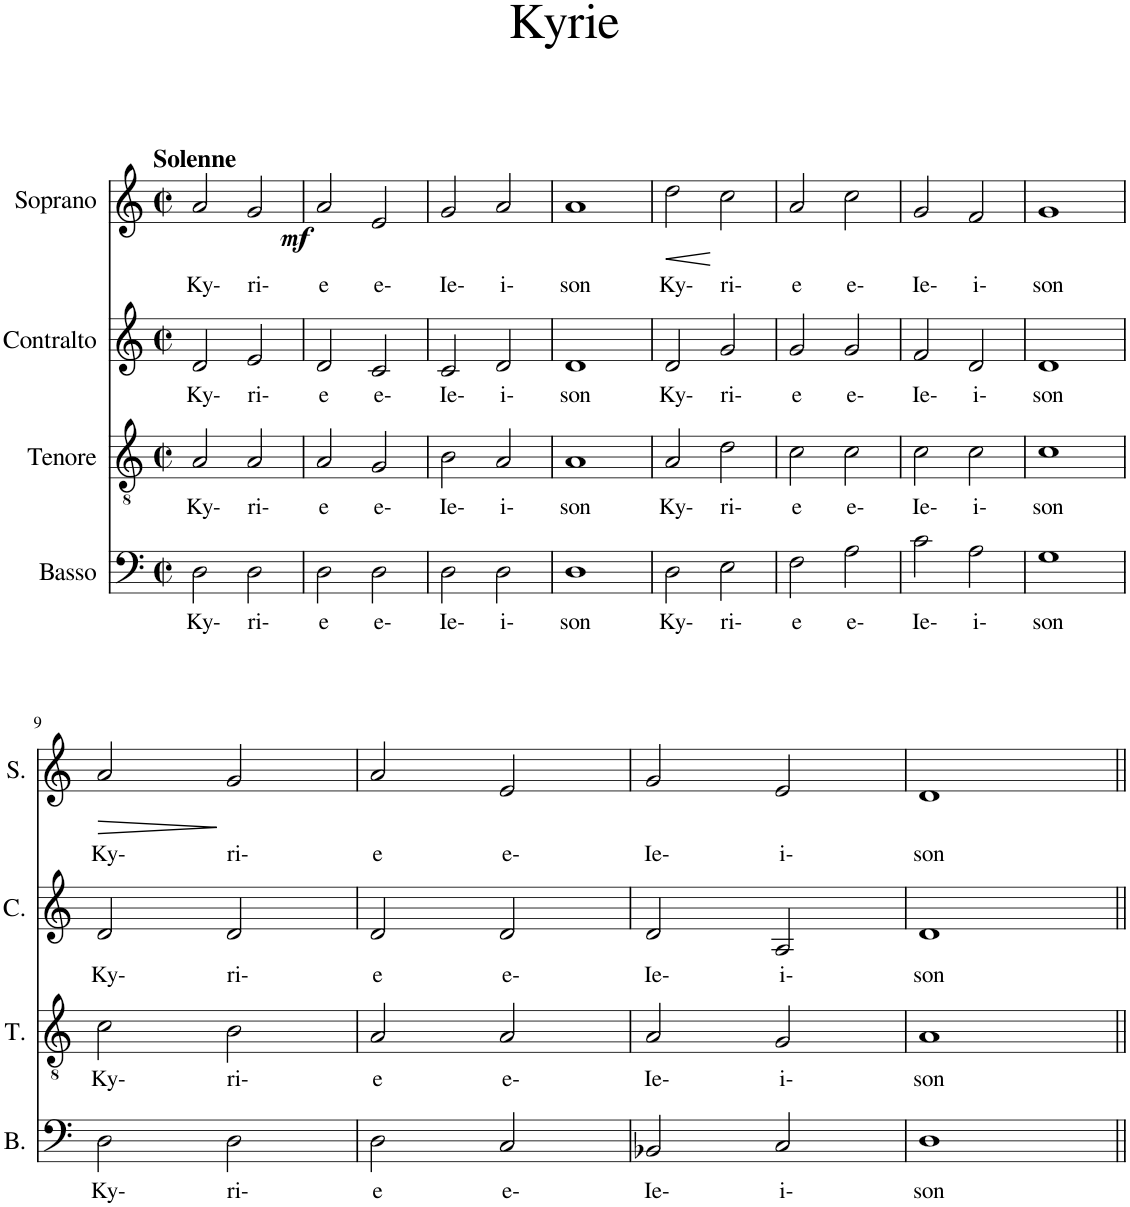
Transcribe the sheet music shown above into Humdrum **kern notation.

**kern	**text	**kern	**text	**kern	**text	**kern	**text	**dynam
*part4	*part4	*part3	*part3	*part2	*part2	*part1	*part1	*part1
*staff4	*staff4	*staff3	*staff3	*staff2	*staff2	*staff1	*staff1	*staff1
*I"Basso	*	*I"Tenore	*	*I"Contralto	*	*I"Soprano	*	*
*I'B.	*	*I'T.	*	*I'C.	*	*I'S.	*	*
*clefF4	*	*clefGv2	*	*clefG2	*	*clefG2	*	*
*k[]	*	*k[]	*	*k[]	*	*k[]	*	*
*M4/4	*	*M4/4	*	*M4/4	*	*M4/4	*	*
*met(c|)	*	*met(c|)	*	*met(c|)	*	*met(c|)	*	*
=1	=1	=1	=1	=1	=1	=1	=1	=1
!	!	!	!	!	!	!LO:TX:a:B:t=Solenne	!	!
!	!LO:LY:b	!	!LO:LY:b	!	!LO:LY:b	!	!LO:LY:b	!LO:DY:b
2D\	Ky-	2A/	Ky-	2d/	Ky-	2a/	Ky-	mf
!	!LO:LY:b	!	!LO:LY:b	!	!LO:LY:b	!	!LO:LY:b	!
2D\	ri-	2A/	ri-	2e/	ri-	2g/	ri-	.
=2	=2	=2	=2	=2	=2	=2	=2	=2
!	!LO:LY:b	!	!LO:LY:b	!	!LO:LY:b	!	!LO:LY:b	!
2D\	e	2A/	e	2d/	e	2a/	e	.
!	!LO:LY:b	!	!LO:LY:b	!	!LO:LY:b	!	!LO:LY:b	!
2D\	e-	2G/	e-	2c/	e-	2e/	e-	.
=3	=3	=3	=3	=3	=3	=3	=3	=3
!	!LO:LY:b	!	!LO:LY:b	!	!LO:LY:b	!	!LO:LY:b	!
2D\	Ie-	2B\	Ie-	2c/	Ie-	2g/	Ie-	.
!	!LO:LY:b	!	!LO:LY:b	!	!LO:LY:b	!	!LO:LY:b	!
2D\	i-	2A/	i-	2d/	i-	2a/	i-	.
=4	=4	=4	=4	=4	=4	=4	=4	=4
!	!LO:LY:b	!	!LO:LY:b	!	!LO:LY:b	!	!LO:LY:b	!
1D	son	1A	son	1d	son	1a	son	.
=5	=5	=5	=5	=5	=5	=5	=5	=5
!	!LO:LY:b	!	!LO:LY:b	!	!LO:LY:b	!	!LO:LY:b	!LO:HP:b
2D\	Ky-	2A/	Ky-	2d/	Ky-	2dd\	Ky-	<
!	!LO:LY:b	!	!LO:LY:b	!	!LO:LY:b	!	!LO:LY:b	!
2E\	ri-	2d\	ri-	2g/	ri-	2cc\	ri-	[
=6	=6	=6	=6	=6	=6	=6	=6	=6
!	!LO:LY:b	!	!LO:LY:b	!	!LO:LY:b	!	!LO:LY:b	!
2F\	e	2c\	e	2g/	e	2a/	e	.
!	!LO:LY:b	!	!LO:LY:b	!	!LO:LY:b	!	!LO:LY:b	!
2A\	e-	2c\	e-	2g/	e-	2cc\	e-	.
=7	=7	=7	=7	=7	=7	=7	=7	=7
!	!LO:LY:b	!	!LO:LY:b	!	!LO:LY:b	!	!LO:LY:b	!
2c\	Ie-	2c\	Ie-	2f/	Ie-	2g/	Ie-	.
!	!LO:LY:b	!	!LO:LY:b	!	!LO:LY:b	!	!LO:LY:b	!
2A\	i-	2c\	i-	2d/	i-	2f/	i-	.
=8	=8	=8	=8	=8	=8	=8	=8	=8
!	!LO:LY:b	!	!LO:LY:b	!	!LO:LY:b	!	!LO:LY:b	!
1G	son	1c	son	1d	son	1g	son	.
!!LO:LB:g=z
=9	=9	=9	=9	=9	=9	=9	=9	=9
!	!LO:LY:b	!	!LO:LY:b	!	!LO:LY:b	!	!LO:LY:b	!LO:HP:b
2D\	Ky-	2c\	Ky-	2d/	Ky-	2a/	Ky-	>
!	!LO:LY:b	!	!LO:LY:b	!	!LO:LY:b	!	!LO:LY:b	!
2D\	ri-	2B\	ri-	2d/	ri-	2g/	ri-	]
=10	=10	=10	=10	=10	=10	=10	=10	=10
!	!LO:LY:b	!	!LO:LY:b	!	!LO:LY:b	!	!LO:LY:b	!
2D\	e	2A/	e	2d/	e	2a/	e	.
!	!LO:LY:b	!	!LO:LY:b	!	!LO:LY:b	!	!LO:LY:b	!
2C/	e-	2A/	e-	2d/	e-	2e/	e-	.
=11	=11	=11	=11	=11	=11	=11	=11	=11
!	!LO:LY:b	!	!LO:LY:b	!	!LO:LY:b	!	!LO:LY:b	!
2BB-X/	Ie-	2A/	Ie-	2d/	Ie-	2g/	Ie-	.
!	!LO:LY:b	!	!LO:LY:b	!	!LO:LY:b	!	!LO:LY:b	!
2C/	i-	2G/	i-	2A/	i-	2e/	i-	.
=12	=12	=12	=12	=12	=12	=12	=12	=12
!	!LO:LY:b	!	!LO:LY:b	!	!LO:LY:b	!	!LO:LY:b	!
1D	son	1A	son	1d	son	1d	son	.
=||	=||	=||	=||	=||	=||	=||	=||	=||
*-	*-	*-	*-	*-	*-	*-	*-	*-
